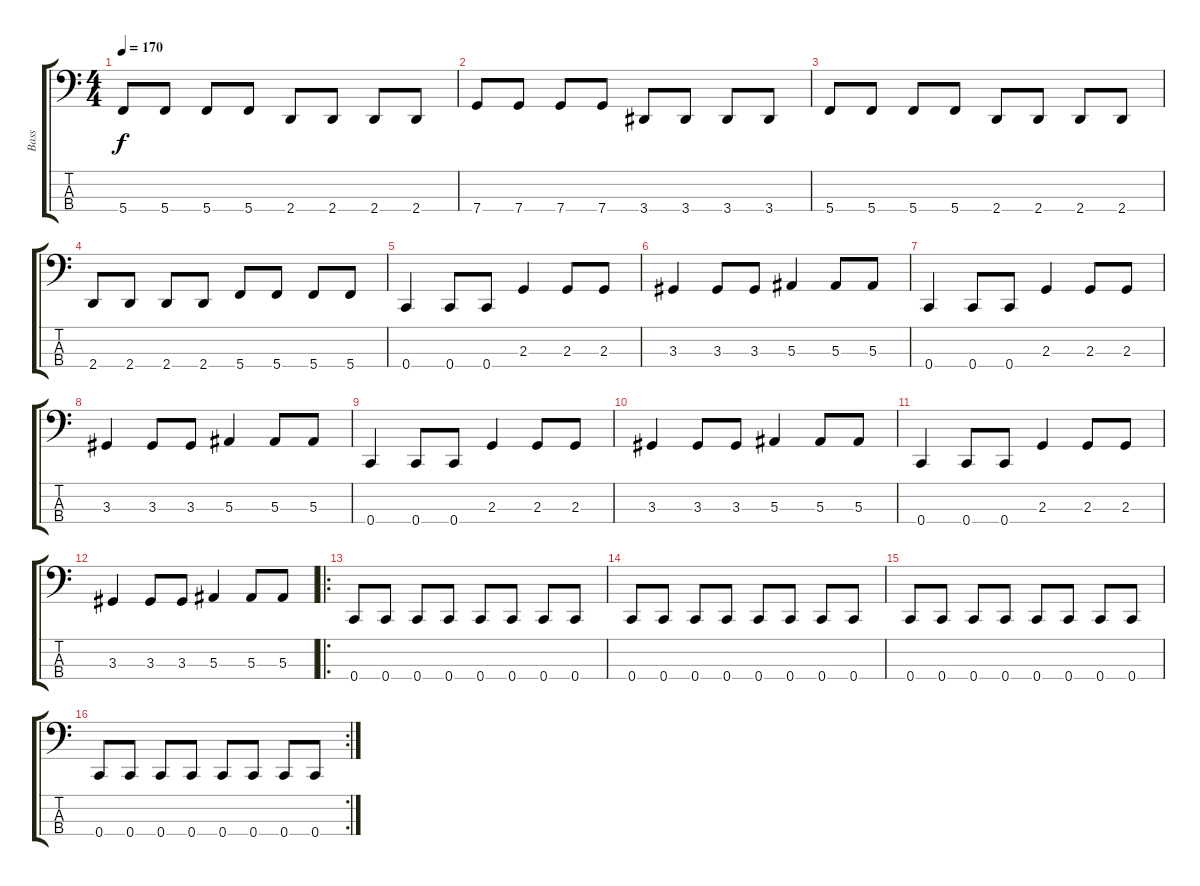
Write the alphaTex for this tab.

\track ("Bass" "Bass") {instrument electricbassfinger}
\staff {score tabs}
\tuning (Eb2 Bb1 F1 C1) {hide}
\ts (4 4)
\tempo 170
\clef f4
\ks c
5.4.8{dy f} 5.4.8 5.4.8 5.4.8 2.4.8 2.4.8 2.4.8 2.4.8 |
7.4.8 7.4.8 7.4.8 7.4.8 3.4.8 3.4.8 3.4.8 3.4.8 |
5.4.8 5.4.8 5.4.8 5.4.8 2.4.8 2.4.8 2.4.8 2.4.8 |
2.4.8 2.4.8 2.4.8 2.4.8 5.4.8 5.4.8 5.4.8 5.4.8 |
0.4.4 0.4.8 0.4.8 2.3.4 2.3.8 2.3.8 |
3.3.4 3.3.8 3.3.8 5.3.4 5.3.8 5.3.8 |
0.4.4 0.4.8 0.4.8 2.3.4 2.3.8 2.3.8 |
3.3.4 3.3.8 3.3.8 5.3.4 5.3.8 5.3.8 |
0.4.4 0.4.8 0.4.8 2.3.4 2.3.8 2.3.8 |
3.3.4 3.3.8 3.3.8 5.3.4 5.3.8 5.3.8 |
0.4.4 0.4.8 0.4.8 2.3.4 2.3.8 2.3.8 |
3.3.4 3.3.8 3.3.8 5.3.4 5.3.8 5.3.8 |
\ro
0.4.8 0.4.8 0.4.8 0.4.8 0.4.8 0.4.8 0.4.8 0.4.8 |
0.4.8 0.4.8 0.4.8 0.4.8 0.4.8 0.4.8 0.4.8 0.4.8 |
0.4.8 0.4.8 0.4.8 0.4.8 0.4.8 0.4.8 0.4.8 0.4.8 |
\rc 2
0.4.8 0.4.8 0.4.8 0.4.8 0.4.8 0.4.8 0.4.8 0.4.8
